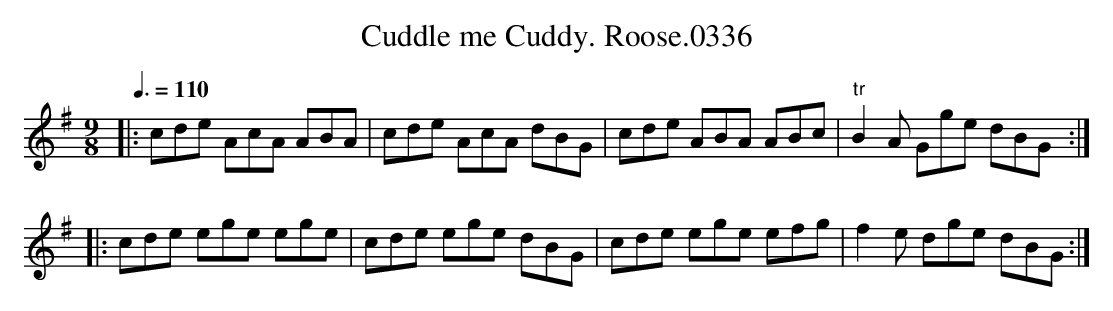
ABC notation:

X:1
T:Cuddle me Cuddy. Roose.0336
M:9/8
L:1/8
Q:3/8=110
K:G
|:cde AcA ABA|cde AcA dBG|cde ABA ABc|"^tr"B2A Gge dBG:|
|:cde ege ege|cde ege dBG|cde ege efg|f2e dge dBG:|
